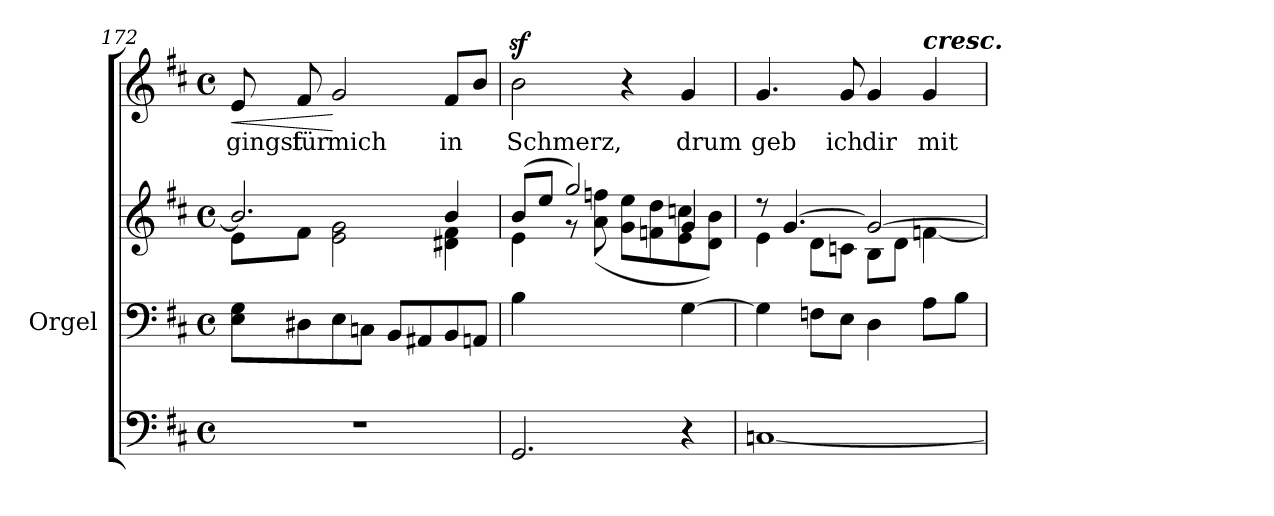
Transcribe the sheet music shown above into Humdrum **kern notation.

**kern	**kern	**kern	**kern	**text	**dynam
*part3	*part2	*part2	*part1	*part1	*part1
*staff4	*staff3	*staff2	*staff1	*staff1	*staff1
*	*I"Orgel	*	*	*	*
*	*I'Org.	*	*	*	*
*clefF4	*clefF4	*clefG2	*clefG2	*	*
*k[f#c#]	*k[f#c#]	*k[f#c#]	*k[f#c#]	*	*
*D:	*D:	*D:	*D:	*	*
*M4/4	*M4/4	*M4/4	*M4/4	*	*
*met(c)	*met(c)	*met(c)	*met(c)	*	*
=172	=172	=172	=172	=172	=172
*	*	*^	*	*	*
!	!	!	!	!	!LO:LY:b	!LO:HP:b
1r	8E\ 8G\L	2.b/]	8e\L	8e/	-gingst	<
!	!	!	!	!	!LO:LY:b	!
.	8D#X\	.	8f#\J	8f#/	für	.
!	!	!	!	!	!LO:LY:b	!
.	8E\	.	2e\ 2g\	2g/	mich	[
.	8Cn\J	.	.	.	.	.
.	8BB/L	.	.	.	.	.
.	8AA#X/	.	.	.	.	.
!	!	!	!	!	!LO:LY:b	!
.	8BB/	4b/	4d#X\ 4f#\	8f#/L	in	.
.	8AAn/J	.	.	8b/J	.	.
=173	=173	=173	=173	=173	=173	=173
!	!	!	!	!	!LO:LY:b	!
2.GG/	4B\	(>8b/L	4e\	2bz>\	Schmerz,	.
.	.	8ee/J	.	.	.	.
.	2ryy	2gg/)	8r	.	.	.
.	.	.	(8a\ 8ffn\	.	.	.
.	.	.	8g\ 8ee\L	4r	.	.
.	.	.	8fn\ 8dd\	.	.	.
!	!	!	!	!	!LO:LY:b	!
4r	[4G\	4g/	8e\ 8ccn\	4g/	drum	.
.	.	.	8d\ 8b\J)	.	.	.
!!LO:LB:g=z
=174	=174	=174	=174	=174	=174	=174
!	!	!	!	!	!LO:LY:b	!
[1Cn	4G\]	8rcc	4e\	4.g/	geb	.
.	.	[>4.g/	.	.	.	.
.	8Fn\L	.	8d\L	.	.	.
!	!	!	!	!	!LO:LY:b	!
.	8E\J	.	8cn\J	8g/	ich	.
!	!	!	!	!	!LO:LY:b	!
.	4D\	2g/_	8B\L	4g/	dir	.
.	.	.	8d\J	.	.	.
!	!	!	!	!LO:TX:a:Bi:t=cresc.	!	!
!	!	!	!	!	!LO:LY:b	!
.	8A\L	.	[<4fn\	4g/	mit	.
.	8B\J	.	.	.	.	.
*	*	*v	*v	*	*	*
=	=	=	=	=	=
*-	*-	*-	*-	*-	*-
